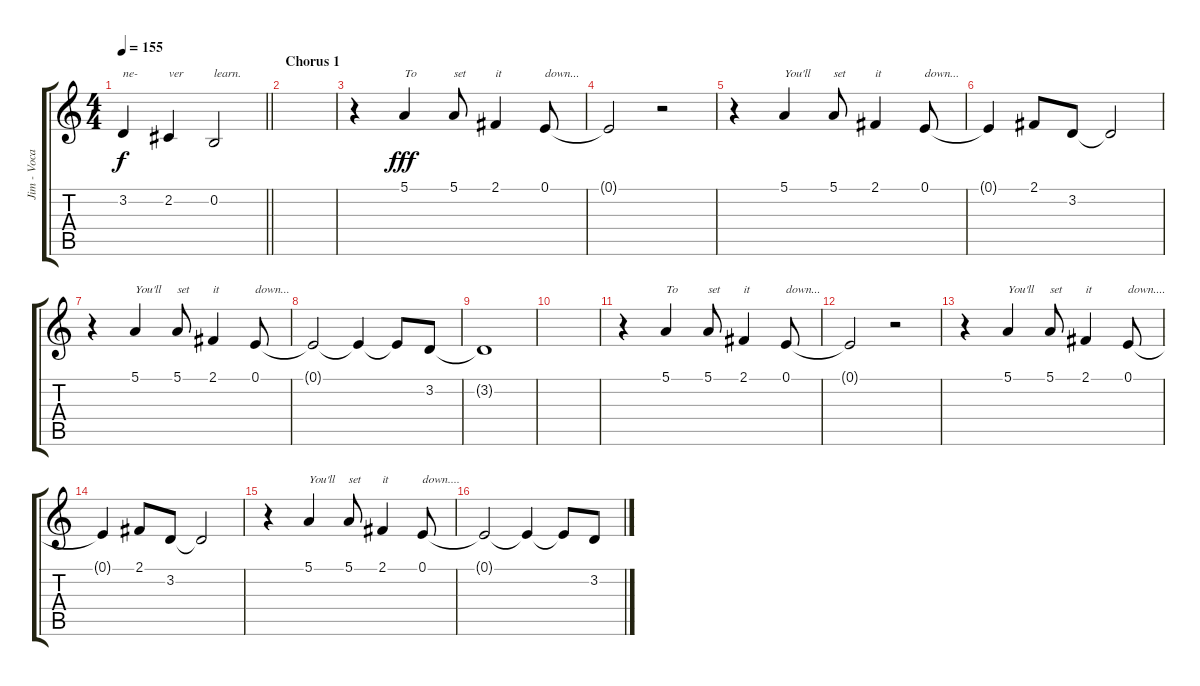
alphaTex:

\track ("Jim - Vocals" "Jim - Voca") {mute instrument oboe}
\staff {score tabs}
\tuning (E4 B3 G3 D3 A2 E2) {hide}
\ts (4 4)
\tempo 155
\clef g2
\barLineRight lightlight
\ks c
3.2.4{txt "ne-" dy f} 2.2.4{txt "ver"} 0.2.2{txt "learn."} |
\section ("" "Chorus 1")
|
r.4{volume 16} 5.1.4{txt "To" dy fff} 5.1.8{txt "set"} 2.1.4{txt "it"} 0.1.8{txt "down..."} |
0.1{t}.2 r.2 |
r.4 5.1.4{txt "You'll"} 5.1.8{txt "set"} 2.1.4{txt "it"} 0.1.8{txt "down..."} |
0.1{t}.4 2.1.8 3.2.8 3.2{t}.2 |
r.4 5.1.4{txt "You'll"} 5.1.8{txt "set"} 2.1.4{txt "it"} 0.1.8{txt "down..."} |
0.1{t}.2 0.1{t}.4 0.1{t}.8 3.2.8 |
3.2{t}.1 |
|
r.4 5.1.4{txt "To"} 5.1.8{txt "set"} 2.1.4{txt "it"} 0.1.8{txt "down..."} |
0.1{t}.2 r.2 |
r.4 5.1.4{txt "You'll"} 5.1.8{txt "set"} 2.1.4{txt "it"} 0.1.8{txt "down...."} |
0.1{t}.4 2.1.8 3.2.8 3.2{t}.2 |
r.4 5.1.4{txt "You'll"} 5.1.8{txt "set"} 2.1.4{txt "it"} 0.1.8{txt "down...."} |
0.1{t}.2 0.1{t}.4 0.1{t}.8 3.2.8
